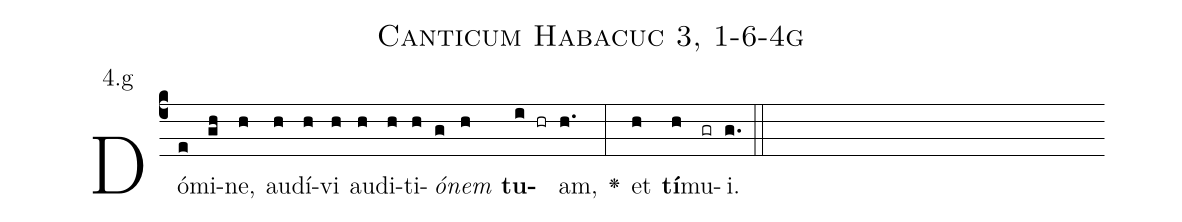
name: Canticum Habacuc 3, 1-6-4g;
annotation: 4.g;
%%
(c4)Dó(e)mi(gh)ne,(h) au(h)dí(h)vi(h) au(h)di(h)ti(h)<i>ó</i>(g)<i>nem</i>(h) <b>tu</b>(i hr)am,(h.) <v>\greheightstar</v>(:) et(h) <b>tí</b>(h)mu(gr)i.(g.) (::)


%E(h) u(h) o(h) u(h) a(h) e.(g.) (::)
